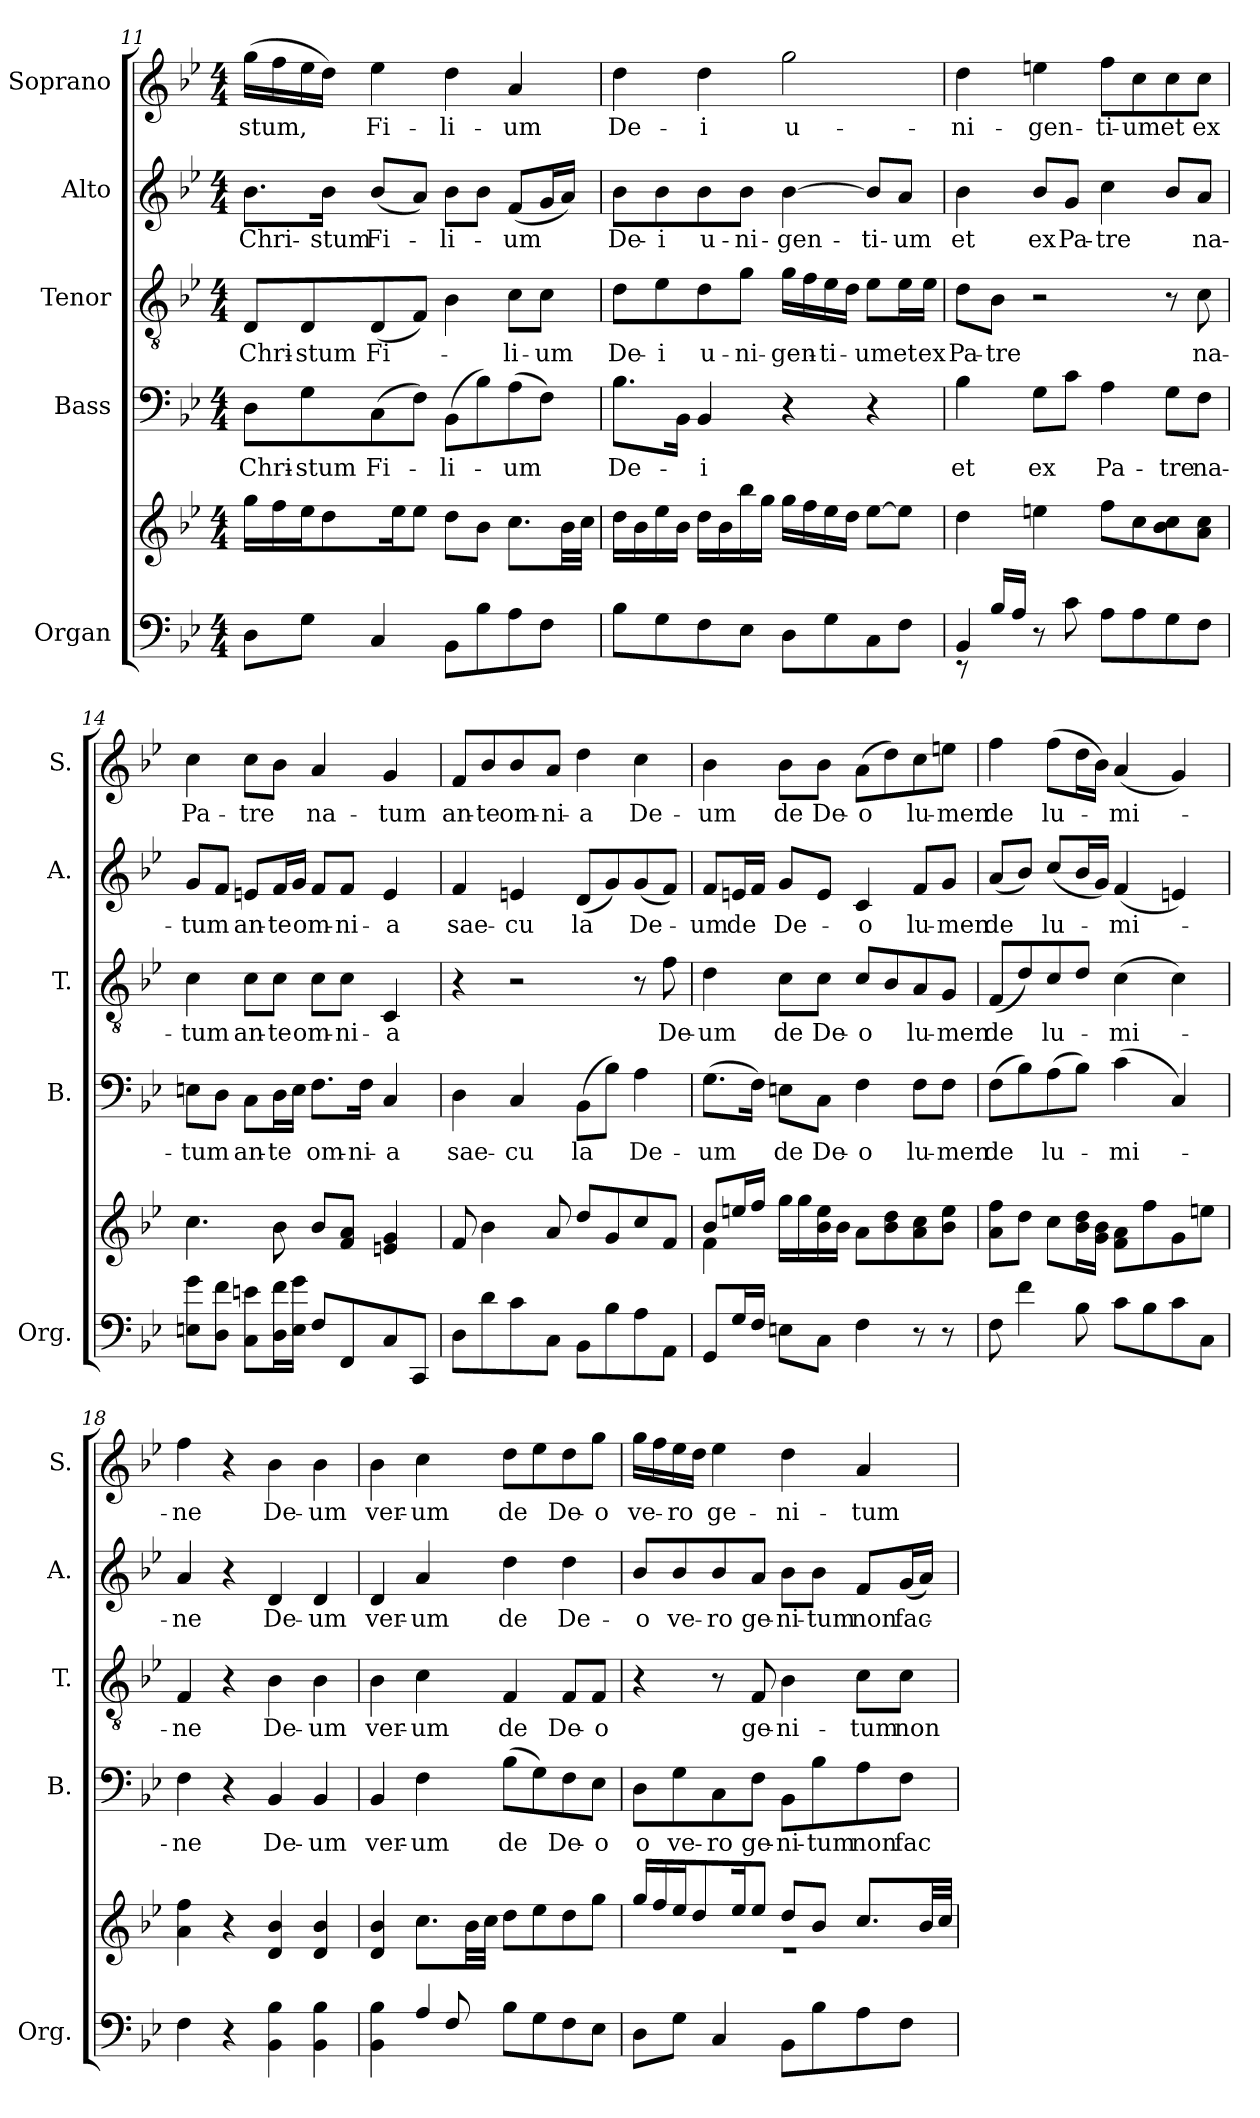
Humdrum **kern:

**kern	**kern	**kern	**text	**kern	**text	**kern	**text	**kern	**text
*part5	*part5	*part4	*part4	*part3	*part3	*part2	*part2	*part1	*part1
*staff6	*staff5	*staff4	*staff4	*staff3	*staff3	*staff2	*staff2	*staff1	*staff1
*I"Organ	*	*I"Bass	*	*I"Tenor	*	*I"Alto	*	*I"Soprano	*
*I'Org.	*	*I'B.	*	*I'T.	*	*I'A.	*	*I'S.	*
!!LO:LB:g=z
*clefF4	*clefG2	*clefF4	*	*clefGv2	*	*clefG2	*	*clefG2	*
*k[b-e-]	*k[b-e-]	*k[b-e-]	*	*k[b-e-]	*	*k[b-e-]	*	*k[b-e-]	*
*M4/4	*M4/4	*M4/4	*	*M4/4	*	*M4/4	*	*M4/4	*
=11	=11	=11	=11	=11	=11	=11	=11	=11	=11
!	!	!	!LO:LY:b	!	!LO:LY:b	!	!LO:LY:b	!	!LO:LY:b
8D\L	16gg\LL	8D\L	-Chri-	8D/L	-Chri-	8.b-\L	-Chri-	(>16gg\LL	-stum,
.	16ff\	.	.	.	.	.	.	16ff\	.
!	!	!	!LO:LY:b	!	!LO:LY:b	!	!	!	!
8G\J	16ee-\J	8G\	-stum	8D/	-stum	.	.	16ee-\	.
!	!	!	!	!	!	!	!LO:LY:b	!	!
.	8dd\	.	.	.	.	16b-\Jk	-stum	16dd\JJ)	.
!	!	!	!LO:LY:b	!	!LO:LY:b	!	!LO:LY:b	!	!LO:LY:b
4C/	.	(>8C\	Fi-	(<8D/	Fi-	(<8b-/L	Fi-	4ee-\	Fi-
.	16ee-\K	.	.	.	.	.	.	.	.
.	8ee-\J	8F\J)	.	8F/J)	.	8a/J)	.	.	.
!	!	!	!LO:LY:b	!	!	!	!LO:LY:b	!	!LO:LY:b
8BB-\L	8dd\L	(>8BB-\L	-li-	4B-\	.	8b-\L	-li-	4dd\	-li-
8B-\	8b-\J	8B-\)	.	.	.	8b-\J	.	.	.
!	!	!	!LO:LY:b	!	!LO:LY:b	!	!LO:LY:b	!	!LO:LY:b
8A\	8.cc\L	(>8A\	-um	8c\L	-li-	(<8f/L	-um	4a/	-um
!	!	!	!	!	!LO:LY:b	!	!	!	!
8F\J	.	8F\J)	.	8c\J	-um	16g/L	.	.	.
.	32b-\LL	.	.	.	.	16a/JJ)	.	.	.
.	32cc\JJJ	.	.	.	.	.	.	.	.
=12	=12	=12	=12	=12	=12	=12	=12	=12	=12
!	!	!	!LO:LY:b	!	!LO:LY:b	!	!LO:LY:b	!	!LO:LY:b
8B-\L	16dd\LL	8.B-\L	De-	8d\L	De-	8b-\L	De-	4dd\	De-
.	16b-\	.	.	.	.	.	.	.	.
!	!	!	!	!	!LO:LY:b	!	!LO:LY:b	!	!
8G\	16ee-\	.	.	8e-\	-i	8b-\	-i	.	.
.	16b-\JJ	16BB-\Jk	.	.	.	.	.	.	.
!	!	!	!LO:LY:b	!	!LO:LY:b	!	!LO:LY:b	!	!LO:LY:b
8F\	16dd\LL	4BB-/	-i	8d\	u-	8b-\	u-	4dd\	-i
.	16b-\	.	.	.	.	.	.	.	.
!	!	!	!	!	!LO:LY:b	!	!LO:LY:b	!	!
8E-\J	16bb-\	.	.	8g\J	-ni-	8b-\J	-ni-	.	.
.	16gg\JJ	.	.	.	.	.	.	.	.
!	!	!	!	!	!LO:LY:b	!	!LO:LY:b	!	!LO:LY:b
8D\L	16gg\LL	4r	.	16g\LL	-gen-	[4b-\	-gen-	2gg\	u-
.	16ff\	.	.	16f\	.	.	.	.	.
!	!	!	!	!	!LO:LY:b	!	!	!	!
8G\	16ee-\	.	.	16e-\	-ti-	.	.	.	.
.	16dd\JJ	.	.	16d\JJ	.	.	.	.	.
!	!	!	!	!	!LO:LY:b	!	!LO:LY:b	!	!
8C\	[8ee-\L	4r	.	8e-\L	-um	8b-/L]	-ti-	.	.
!	!	!	!	!	!LO:LY:b	!	!LO:LY:b	!	!
8F\J	8ee-\J]	.	.	16e-\L	et	8a/J	-um	.	.
!	!	!	!	!	!LO:LY:b	!	!	!	!
.	.	.	.	16e-\JJ	ex	.	.	.	.
=13	=13	=13	=13	=13	=13	=13	=13	=13	=13
*^	*	*	*	*	*	*	*	*	*
!	!	!	!	!LO:LY:b	!	!LO:LY:b	!	!LO:LY:b	!	!LO:LY:b
4BB-/	8r	4dd\	4B-\	et	8d\L	Pa-	4b-\	et	4dd\	-ni-
!	!	!	!	!	!	!LO:LY:b	!	!	!	!
.	16B-/LL	.	.	.	8B-\J	-tre	.	.	.	.
.	16A/JJ	.	.	.	.	.	.	.	.	.
!	!	!	!	!LO:LY:b	!	!	!	!LO:LY:b	!	!LO:LY:b
8r	2.ryy	4een\	8G\L	ex	2r	.	8b-/L	ex	4een\	-gen-
!	!	!	!	!	!	!	!	!LO:LY:b	!	!
8c\	.	.	8c\J	.	.	.	8g/J	Pa-	.	.
!	!	!	!	!LO:LY:b	!	!	!	!LO:LY:b	!	!LO:LY:b
8A\L	.	8ff\L	4A\	Pa-	.	.	4cc\	-tre	8ff\L	-ti-
!	!	!	!	!	!	!	!	!	!	!LO:LY:b
8A\	.	8cc\	.	.	.	.	.	.	8cc\	-um
!	!	!	!	!LO:LY:b	!	!	!	!	!	!LO:LY:b
8G\	.	8b-\ 8cc\	8G\L	-tre	8r	.	8b-/L	.	8cc\	et
!	!	!	!	!LO:LY:b	!	!LO:LY:b	!	!LO:LY:b	!	!LO:LY:b
8F\J	.	8a\ 8cc\J	8F\J	na-	8c\	na-	8a/J	na-	8cc\J	ex
*v	*v	*	*	*	*	*	*	*	*	*
!!LO:PB:g=z
=14	=14	=14	=14	=14	=14	=14	=14	=14	=14
!	!	!	!LO:LY:b	!	!LO:LY:b	!	!LO:LY:b	!	!LO:LY:b
8En\ 8g\L	4.cc\	8En\L	-tum	4c\	-tum	8g/L	-tum	4cc\	Pa-
8D\ 8f\J	.	8D\J	.	.	.	8f/J	.	.	.
!	!	!	!LO:LY:b	!	!LO:LY:b	!	!LO:LY:b	!	!LO:LY:b
8C\ 8en\L	.	8C\L	an-	8c\L	an-	8en/L	an-	8cc\L	-tre
!	!	!	!LO:LY:b	!	!LO:LY:b	!	!LO:LY:b	!	!
16D\ 16f\L	8b-\	16D\L	-te	8c\J	-te	16f/L	-te	8b-\J	.
16E\ 16g\JJ	.	16E\JJ	.	.	.	16g/JJ	.	.	.
!	!	!	!LO:LY:b	!	!LO:LY:b	!	!LO:LY:b	!	!LO:LY:b
8F/L	8b-/L	8.F\L	om-	8c\L	om-	8f/L	om-	4a/	na-
!	!	!	!	!	!LO:LY:b	!	!LO:LY:b	!	!
8FF/	8f/ 8a/J	.	.	8c\J	-ni-	8f/J	-ni-	.	.
!	!	!	!LO:LY:b	!	!	!	!	!	!
.	.	16F\Jk	-ni-	.	.	.	.	.	.
!	!	!	!LO:LY:b	!	!LO:LY:b	!	!LO:LY:b	!	!LO:LY:b
8C/	4en/ 4g/	4C/	-a	4C/	-a	4e/	-a	4g/	-tum
8CC/J	.	.	.	.	.	.	.	.	.
=15	=15	=15	=15	=15	=15	=15	=15	=15	=15
!	!	!	!LO:LY:b	!	!	!	!LO:LY:b	!	!LO:LY:b
8D\L	8f/	4D\	sae-	4r	.	4f/	sae-	8f/L	an-
!	!	!	!	!	!	!	!	!	!LO:LY:b
8d\	4b-\	.	.	.	.	.	.	8b-/	-te
!	!	!	!LO:LY:b	!	!	!	!LO:LY:b	!	!LO:LY:b
8c\	.	4C/	-cu	2r	.	4en/	-cu	8b-/	om-
!	!	!	!	!	!	!	!	!	!LO:LY:b
8C\J	8a/	.	.	.	.	.	.	8a/J	-ni-
!	!	!	!LO:LY:b	!	!	!	!LO:LY:b	!	!LO:LY:b
8BB-\L	8dd/L	(>8BB-\L	la	.	.	(<8d/L	la	4dd\	-a
8B-\	8g/	8B-\J)	.	.	.	8g/)	.	.	.
!	!	!	!LO:LY:b	!	!	!	!LO:LY:b	!	!LO:LY:b
8A\	8cc/	4A\	De-	8r	.	(<8g/	De-	4cc\	De-
!	!	!	!	!	!LO:LY:b	!	!	!	!
8AA\J	8f/J	.	.	8f\	De-	8f/J)	.	.	.
=16	=16	=16	=16	=16	=16	=16	=16	=16	=16
*	*^	*	*	*	*	*	*	*	*
!	!	!	!	!LO:LY:b	!	!LO:LY:b	!	!LO:LY:b	!	!LO:LY:b
8GG/L	8b-/L	4f\	(>8.G\L	-um	4d\	-um	8f/L	-um	4b-\	-um
!	!	!	!	!	!	!	!	!LO:LY:b	!	!
16G/L	16een/L	.	.	.	.	.	16en/L	de	.	.
16F/JJ	16ff/JJ	.	16F\Jk)	.	.	.	16f/JJ	.	.	.
!	!	!	!	!LO:LY:b	!	!LO:LY:b	!	!LO:LY:b	!	!LO:LY:b
8En\L	16gg\LL	2.ryy	8En\L	de	8c\L	de	8g/L	De-	8b-\L	de
.	16gg\	.	.	.	.	.	.	.	.	.
!	!	!	!	!LO:LY:b	!	!LO:LY:b	!	!	!	!LO:LY:b
8C\J	16b-\ 16ee\	.	8C\J	De-	8c\J	De-	8e/J	.	8b-\J	De-
.	16b-\JJ	.	.	.	.	.	.	.	.	.
!	!	!	!	!LO:LY:b	!	!LO:LY:b	!	!LO:LY:b	!	!LO:LY:b
4F\	8a\L	.	4F\	-o	8c/L	-o	4c/	-o	(>8a\L	-o
.	8b-\ 8dd\	.	.	.	8B-/	.	.	.	8dd\)	.
!	!	!	!	!LO:LY:b	!	!LO:LY:b	!	!LO:LY:b	!	!LO:LY:b
8r	8a\ 8cc\	.	8F\L	lu-	8A/	lu-	8f/L	lu-	8cc\	lu-
!	!	!	!	!LO:LY:b	!	!LO:LY:b	!	!LO:LY:b	!	!LO:LY:b
8r	8b-\ 8ee\J	.	8F\J	-men	8G/J	-men	8g/J	-men	8een\J	-men
*	*v	*v	*	*	*	*	*	*	*	*
=17	=17	=17	=17	=17	=17	=17	=17	=17	=17
!	!	!	!LO:LY:b	!	!LO:LY:b	!	!LO:LY:b	!	!LO:LY:b
8F\	8a\ 8ff\L	(>8F\L	de	(<8F/L	de	(<8a/L	de	4ff\	de
4f\	8dd\J	8B-\)	.	8d/)	.	8b-/J)	.	.	.
!	!	!	!LO:LY:b	!	!LO:LY:b	!	!LO:LY:b	!	!LO:LY:b
.	8cc\L	(>8A\	lu-	8c/	lu-	(<8cc/L	lu-	(>8ff\L	lu-
8B-\	16b-\ 16dd\L	8B-\J)	.	8d/J	.	16b-/L	.	16dd\L	.
.	16g\ 16b-\JJ	.	.	.	.	16g/JJ)	.	16b-\JJ)	.
!	!	!	!LO:LY:b	!	!LO:LY:b	!	!LO:LY:b	!	!LO:LY:b
8c\L	8f\ 8a\L	(>4c\	mi-	(>4c\	mi-	(<4f/	mi-	(<4a/	mi-
8B-\	8ff\	.	.	.	.	.	.	.	.
8c\	8g\	4C/)	.	4c\)	.	4en/)	.	4g/)	.
8C\J	8een\J	.	.	.	.	.	.	.	.
!!LO:LB:g=z
=18	=18	=18	=18	=18	=18	=18	=18	=18	=18
!	!	!	!LO:LY:b	!	!LO:LY:b	!	!LO:LY:b	!	!LO:LY:b
4F\	4a\ 4ff\	4F\	-ne	4F/	-ne	4a/	-ne	4ff\	-ne
4r	4r	4r	.	4r	.	4r	.	4r	.
!	!	!	!LO:LY:b	!	!LO:LY:b	!	!LO:LY:b	!	!LO:LY:b
4BB-\ 4B-\	4d/ 4b-/	4BB-/	De-	4B-\	De-	4d/	De-	4b-\	De-
!	!	!	!LO:LY:b	!	!LO:LY:b	!	!LO:LY:b	!	!LO:LY:b
4BB-\ 4B-\	4d/ 4b-/	4BB-/	-um	4B-\	-um	4d/	-um	4b-\	-um
=19	=19	=19	=19	=19	=19	=19	=19	=19	=19
*^	*	*	*	*	*	*	*	*	*
!	!	!	!	!LO:LY:b	!	!LO:LY:b	!	!LO:LY:b	!	!LO:LY:b
4BB-\ 4B-\	4.ryy	4d/ 4b-/	4BB-/	ver-	4B-\	ver-	4d/	ver-	4b-\	ver-
!	!	!	!	!LO:LY:b	!	!LO:LY:b	!	!LO:LY:b	!	!LO:LY:b
4A/	.	8.cc\L	4F\	-um	4c\	-um	4a/	-um	4cc\	-um
.	8F/	.	.	.	.	.	.	.	.	.
.	.	32b-\LL	.	.	.	.	.	.	.	.
.	.	32cc\JJJ	.	.	.	.	.	.	.	.
!	!	!	!	!LO:LY:b	!	!LO:LY:b	!	!LO:LY:b	!	!LO:LY:b
8B-\L	2ryy	8dd\L	(>8B-\L	de	4F/	de	4dd\	de	8dd\L	de
8G\	.	8ee-\	8G\)	.	.	.	.	.	8ee-\	.
!	!	!	!	!LO:LY:b	!	!LO:LY:b	!	!LO:LY:b	!	!LO:LY:b
8F\	.	8dd\	8F\	De-	8F/L	De-	4dd\	De-	8dd\	De-
!	!	!	!	!LO:LY:b	!	!LO:LY:b	!	!	!	!LO:LY:b
8E-\J	.	8gg\J	8E-\J	-o	8F/J	-o	.	.	8gg\J	-o
*v	*v	*	*	*	*	*	*	*	*	*
=20	=20	=20	=20	=20	=20	=20	=20	=20	=20
*	*^	*	*	*	*	*	*	*	*
!	!	!	!	!LO:LY:b	!	!	!	!LO:LY:b	!	!LO:LY:b
8D\L	16gg/LL	1r	8D\L	-o	4r	.	8b-/L	-o	16gg\LL	ve-
.	16ff/	.	.	.	.	.	.	.	16ff\	.
!	!	!	!	!LO:LY:b	!	!	!	!LO:LY:b	!	!LO:LY:b
8G\J	16ee-/J	.	8G\	ve-	.	.	8b-/	ve-	16ee-\	-ro
.	8dd/	.	.	.	.	.	.	.	16dd\JJ	.
!	!	!	!	!LO:LY:b	!	!	!	!LO:LY:b	!	!LO:LY:b
4C/	.	.	8C\	-ro	8r	.	8b-/	-ro	4ee-\	ge-
.	16ee-/K	.	.	.	.	.	.	.	.	.
!	!	!	!	!LO:LY:b	!	!LO:LY:b	!	!LO:LY:b	!	!
.	8ee-/J	.	8F\J	ge-	8F/	ge-	8a/J	ge-	.	.
!	!	!	!	!LO:LY:b	!	!LO:LY:b	!	!LO:LY:b	!	!LO:LY:b
8BB-\L	8dd/L	.	8BB-\L	-ni-	4B-\	-ni-	8b-\L	-ni-	4dd\	-ni-
!	!	!	!	!LO:LY:b	!	!	!	!LO:LY:b	!	!
8B-\	8b-/J	.	8B-\	-tum	.	.	8b-\J	-tum	.	.
!	!	!	!	!LO:LY:b	!	!LO:LY:b	!	!LO:LY:b	!	!LO:LY:b
8A\	8.cc/L	.	8A\	non	8c\L	-tum	8f/L	non	4a/	-tum
!	!	!	!	!LO:LY:b	!	!LO:LY:b	!	!LO:LY:b	!	!
8F\J	.	.	8F\J	fac-	8c\J	non	(<16g/L	fac-	.	.
.	32b-/LL	.	.	.	.	.	16a/JJ)	.	.	.
.	32cc/JJJ	.	.	.	.	.	.	.	.	.
*	*v	*v	*	*	*	*	*	*	*	*
=	=	=	=	=	=	=	=	=	=
*-	*-	*-	*-	*-	*-	*-	*-	*-	*-
